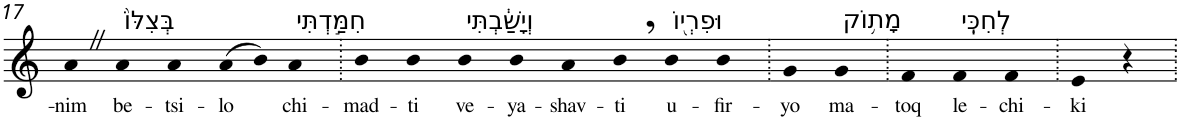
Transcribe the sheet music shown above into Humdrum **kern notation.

**kern	**text
*part1	*part1
*staff1	*staff1
*I"Piano	*
*I'Pno	*
!!LO:PB:g=z
*clefG2	*
*k[]	*
=17	=17
!	!LO:LY:b
4aZ	-nim
!LO:TX:a:t=בְּצִלּוֹ֙	!
!	!LO:LY:b
4a	be-
!	!LO:LY:b
4a	-tsi-
!	!LO:LY:b
(>8a	-lo
8b)	.
!LO:TX:a:t=חִמַּ֣דְתִּי	!
!	!LO:LY:b
4a	chi-
=18.	=18.
!	!LO:LY:b
4b	-mad-
!	!LO:LY:b
4b	-ti
!LO:TX:a:t=וְיָשַׁ֔בְתִּי	!
!	!LO:LY:b
4b	ve-
!	!LO:LY:b
4b	-ya-
!	!LO:LY:b
4a	-shav-
!	!LO:LY:b
4b,	-ti
!LO:TX:a:t=וּפִרְי֖וֹ	!
!	!LO:LY:b
4b	u-
!	!LO:LY:b
4b	-fir-
=19.	=19.
!	!LO:LY:b
4g	-yo
!LO:TX:a:t=מָת֥וֹק	!
!	!LO:LY:b
4g	ma-
=20.	=20.
!	!LO:LY:b
4f	-toq
!LO:TX:a:t=לְחִכִּֽי	!
!	!LO:LY:b
4f	le-
!	!LO:LY:b
4f	-chi-
=21.	=21.
!	!LO:LY:b
4e	-ki
4r	.
=.	=.
*-	*-
